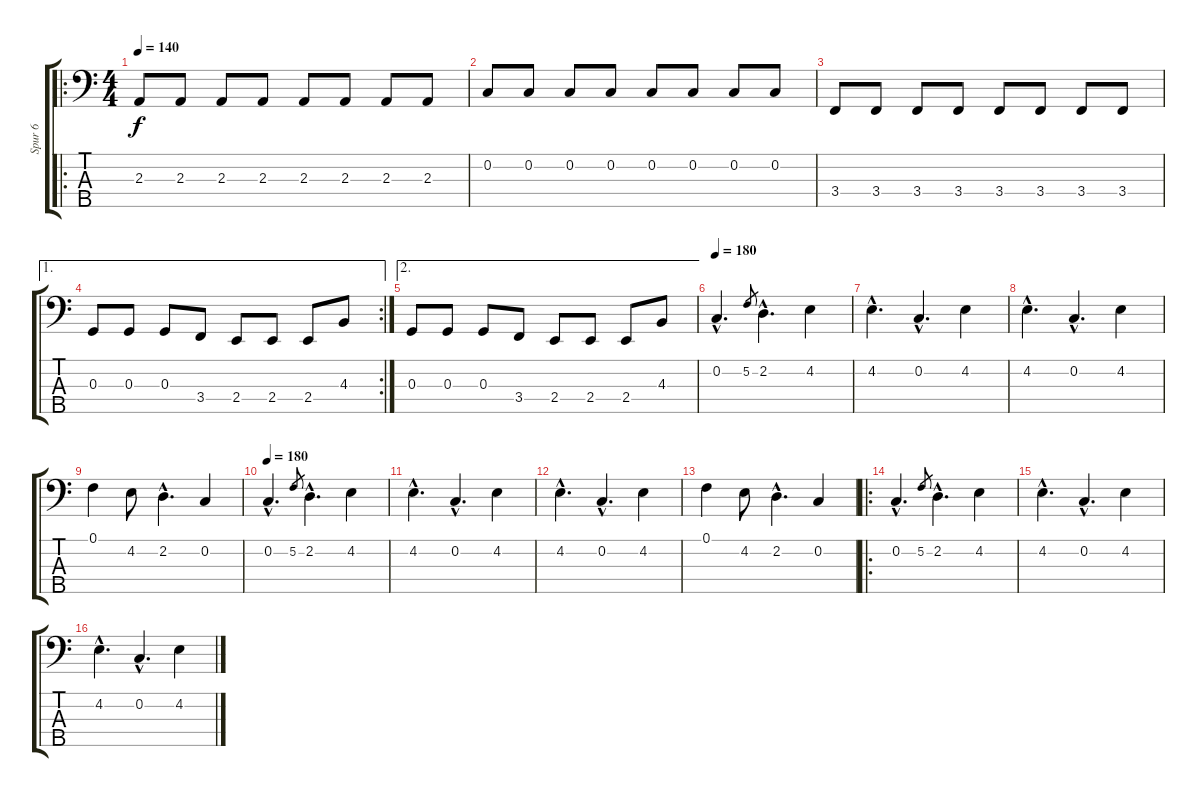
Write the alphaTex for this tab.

\track ("Spur 6" "Spur 6") {instrument electricbasspick}
\staff {score tabs}
\tuning (F2 C2 G1 D1 A0) {hide}
\ro
\ts (4 4)
\tempo 140
\clef f4
\ks c
2.3.8{dy f} 2.3.8 2.3.8 2.3.8 2.3.8 2.3.8 2.3.8 2.3.8 |
0.2.8 0.2.8 0.2.8 0.2.8 0.2.8 0.2.8 0.2.8 0.2.8 |
3.4.8 3.4.8 3.4.8 3.4.8 3.4.8 3.4.8 3.4.8 3.4.8 |
\ae 1
\rc 2
0.3.8 0.3.8 0.3.8 3.4.8 2.4.8 2.4.8 2.4.8 4.3.8 |
\ae 2
0.3.8 0.3.8 0.3.8 3.4.8 2.4.8 2.4.8 2.4.8 4.3.8 |
\tempo 180
0.2{hac}.4{d} 5.2.8{gr} 2.2{hac}.4{d} 4.2.4 |
4.2{hac}.4{d} 0.2{hac}.4{d} 4.2.4 |
4.2{hac}.4{d} 0.2{hac}.4{d} 4.2.4 |
0.1.4 4.2.8 2.2{hac}.4{d} 0.2.4 |
\tempo 180
0.2{hac}.4{d} 5.2.8{gr} 2.2{hac}.4{d} 4.2.4 |
4.2{hac}.4{d} 0.2{hac}.4{d} 4.2.4 |
4.2{hac}.4{d} 0.2{hac}.4{d} 4.2.4 |
0.1.4 4.2.8 2.2{hac}.4{d} 0.2.4 |
\ro
0.2{hac}.4{d} 5.2.8{gr} 2.2{hac}.4{d} 4.2.4 |
4.2{hac}.4{d} 0.2{hac}.4{d} 4.2.4 |
4.2{hac}.4{d} 0.2{hac}.4{d} 4.2.4
